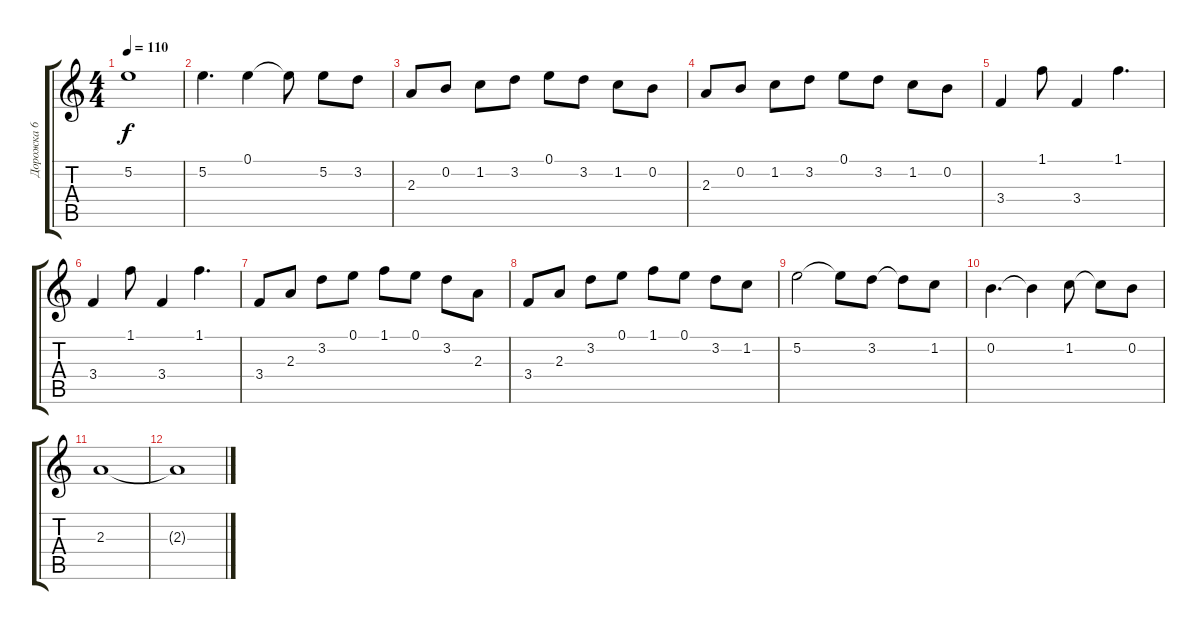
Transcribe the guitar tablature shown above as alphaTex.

\track ("Дорожка 6" "Дорожка 6") {instrument stringensemble1}
\staff {score tabs}
\tuning (E5 B4 G4 D4 A3 E3) {hide}
\ts (4 4)
\tempo 110
\clef g2
\ks c
5.2.1{dy f} |
5.2.4{d} 0.1.4 0.1{t}.8 5.2.8 3.2.8 |
2.3.8 0.2.8 1.2.8 3.2.8 0.1.8 3.2.8 1.2.8 0.2.8 |
2.3.8 0.2.8 1.2.8 3.2.8 0.1.8 3.2.8 1.2.8 0.2.8 |
3.4.4 1.1.8 3.4.4 1.1.4{d} |
3.4.4 1.1.8 3.4.4 1.1.4{d} |
3.4.8 2.3.8 3.2.8 0.1.8 1.1.8 0.1.8 3.2.8 2.3.8 |
3.4.8 2.3.8 3.2.8 0.1.8 1.1.8 0.1.8 3.2.8 1.2.8 |
5.2.2 5.2{t}.8 3.2.8 3.2{t}.8 1.2.8 |
0.2.4{d} 0.2{t}.4 1.2.8 1.2{t}.8 0.2.8 |
2.3.1 |
2.3{t}.1
